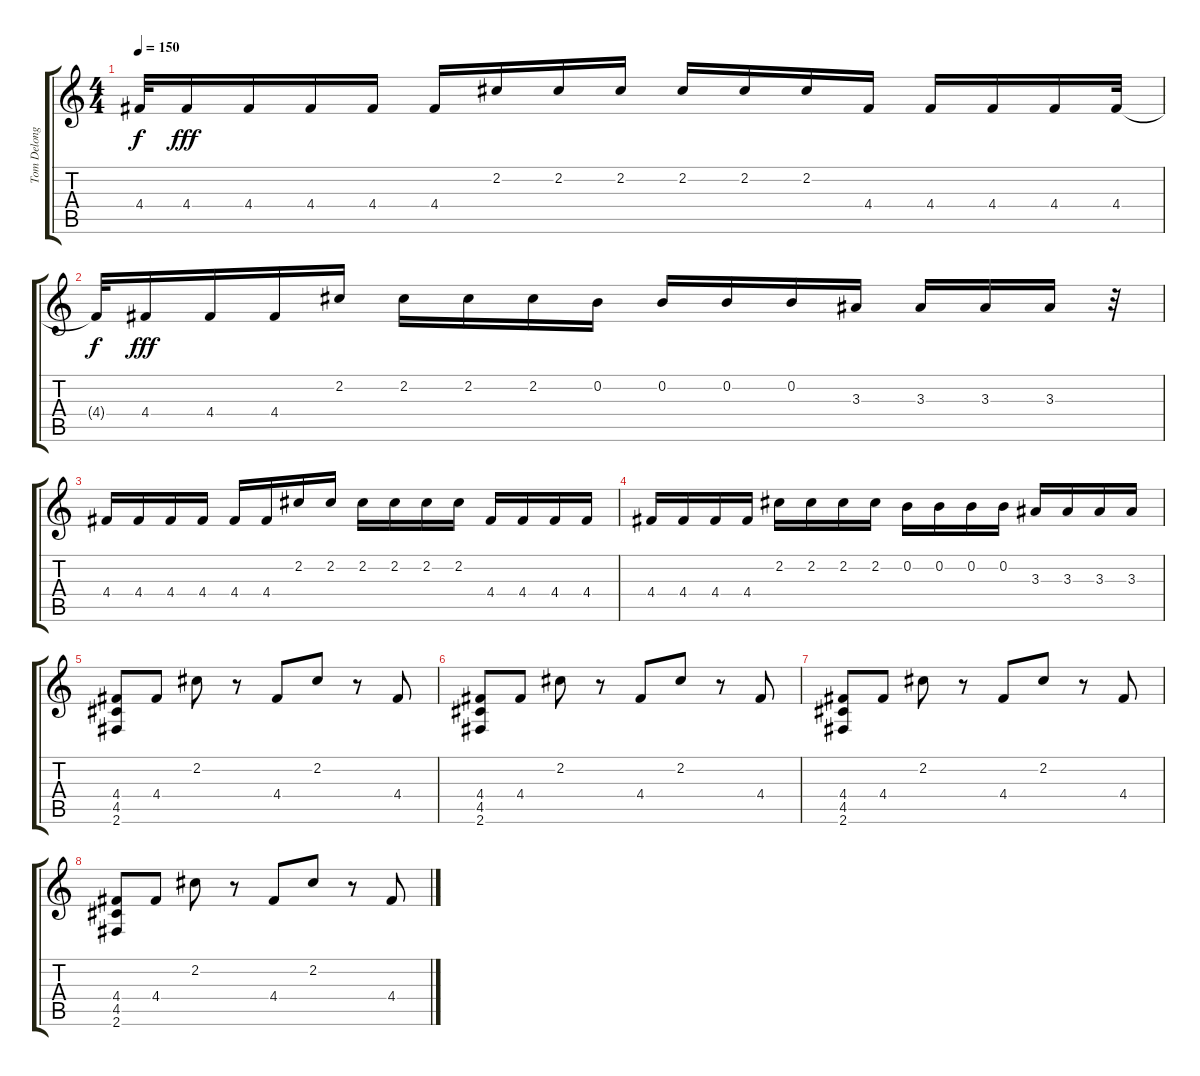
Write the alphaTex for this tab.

\track ("Tom Delonge" "Tom Delong") {instrument distortionguitar}
\staff {score tabs}
\tuning (E4 B3 G3 D3 A2 E2) {hide}
\ts (4 4)
\tempo 150
\clef g2
\ks c
4.4{t}.32{dy f} 4.4.16{dy fff} 4.4.16 4.4.16 4.4.16 4.4.16 2.2.16 2.2.16 2.2.16 2.2.16 2.2.16 2.2.16 4.4.16 4.4.16 4.4.16 4.4.16 4.4.32 |
4.4{t}.32{dy f} 4.4.16{dy fff} 4.4.16 4.4.16 2.2.16 2.2.16 2.2.16 2.2.16 0.2.16 0.2.16 0.2.16 0.2.16 3.3.16 3.3.16 3.3.16 3.3.16 r.32 |
4.4.16 4.4.16 4.4.16 4.4.16 4.4.16 4.4.16 2.2.16 2.2.16 2.2.16 2.2.16 2.2.16 2.2.16 4.4.16 4.4.16 4.4.16 4.4.16 |
4.4.16 4.4.16 4.4.16 4.4.16 2.2.16 2.2.16 2.2.16 2.2.16 0.2.16 0.2.16 0.2.16 0.2.16 3.3.16 3.3.16 3.3.16 3.3.16 |
(4.4 4.5 2.6).8 4.4.8 2.2.8 r.8 4.4.8 2.2.8 r.8 4.4.8 |
(4.4 4.5 2.6).8 4.4.8 2.2.8 r.8 4.4.8 2.2.8 r.8 4.4.8 |
(4.4 4.5 2.6).8 4.4.8 2.2.8 r.8 4.4.8 2.2.8 r.8 4.4.8 |
(4.4 4.5 2.6).8 4.4.8 2.2.8 r.8 4.4.8 2.2.8 r.8 4.4.8
